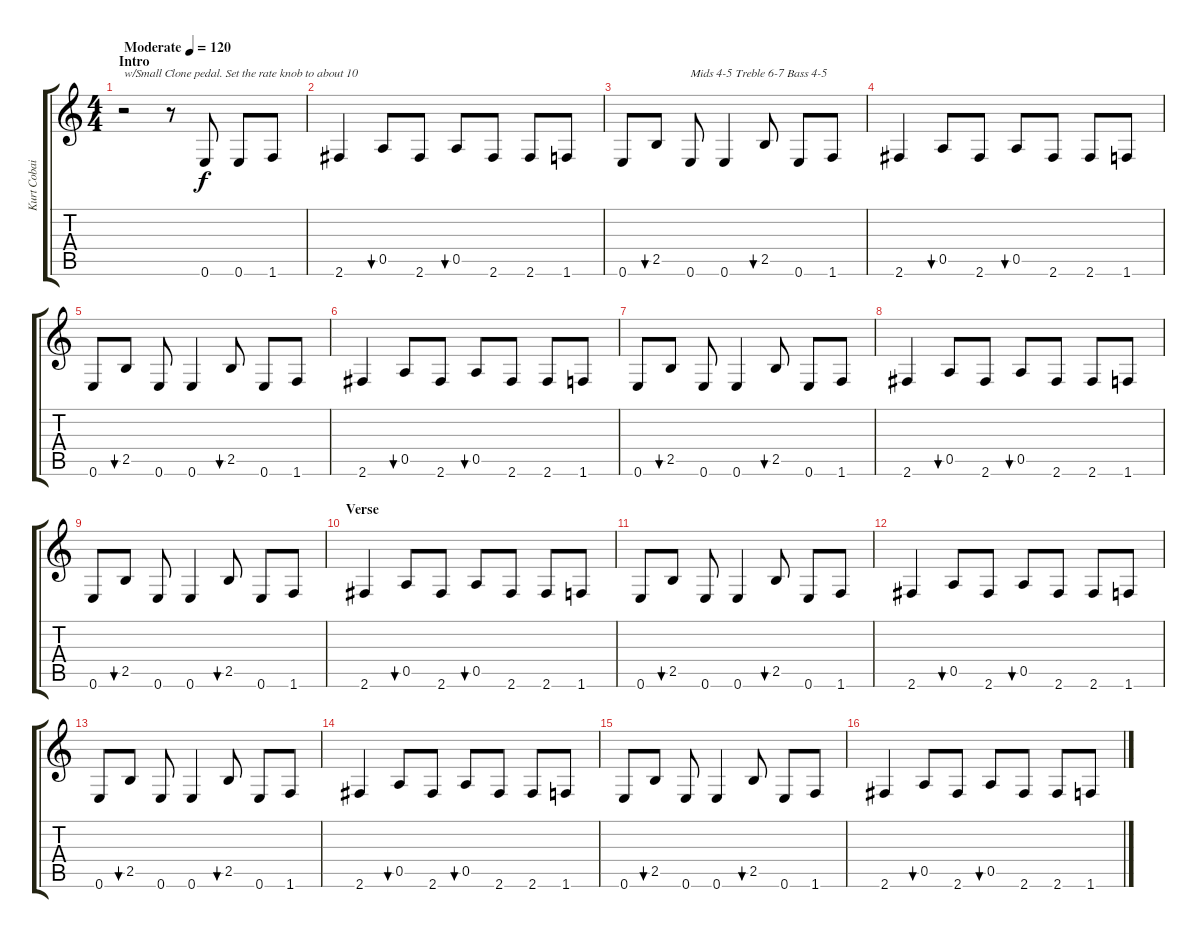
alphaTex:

\track ("Kurt Cobain (Chorus)" "Kurt Cobai") {instrument electricguitarclean}
\staff {score tabs}
\tuning (E4 B3 G3 D3 A2 E2) {hide}
\ts (4 4)
\section ("" "Intro")
\tempo (120 "Moderate")
\clef g2
\ks c
r.2{txt "w/Small Clone pedal. Set the rate knob to about 10" dy f instrument electricguitarclean} r.8 0.6.8 0.6.8 1.6.8 |
2.6.4 0.5.8{bu 30} 2.6.8 0.5.8{bu 30} 2.6.8 2.6.8 1.6.8 |
0.6.8 2.5.8{bu 30} 0.6.8{txt "Mids 4-5 Treble 6-7 Bass 4-5"} 0.6.4 2.5.8{bu 30} 0.6.8 1.6.8 |
2.6.4 0.5.8{bu 30} 2.6.8 0.5.8{bu 30} 2.6.8 2.6.8 1.6.8 |
0.6.8 2.5.8{bu 30} 0.6.8 0.6.4 2.5.8{bu 30} 0.6.8 1.6.8 |
2.6.4 0.5.8{bu 30} 2.6.8 0.5.8{bu 30} 2.6.8 2.6.8 1.6.8 |
0.6.8 2.5.8{bu 30} 0.6.8 0.6.4 2.5.8{bu 30} 0.6.8 1.6.8 |
2.6.4 0.5.8{bu 30} 2.6.8 0.5.8{bu 30} 2.6.8 2.6.8 1.6.8 |
0.6.8 2.5.8{bu 30} 0.6.8 0.6.4 2.5.8{bu 30} 0.6.8 1.6.8 |
\section ("" "Verse")
2.6.4 0.5.8{bu 30} 2.6.8 0.5.8{bu 30} 2.6.8 2.6.8 1.6.8 |
0.6.8 2.5.8{bu 30} 0.6.8 0.6.4 2.5.8{bu 30} 0.6.8 1.6.8 |
2.6.4 0.5.8{bu 30} 2.6.8 0.5.8{bu 30} 2.6.8 2.6.8 1.6.8 |
0.6.8 2.5.8{bu 30} 0.6.8 0.6.4 2.5.8{bu 30} 0.6.8 1.6.8 |
2.6.4 0.5.8{bu 30} 2.6.8 0.5.8{bu 30} 2.6.8 2.6.8 1.6.8 |
0.6.8 2.5.8{bu 30} 0.6.8 0.6.4 2.5.8{bu 30} 0.6.8 1.6.8 |
2.6.4 0.5.8{bu 30} 2.6.8 0.5.8{bu 30} 2.6.8 2.6.8 1.6.8
